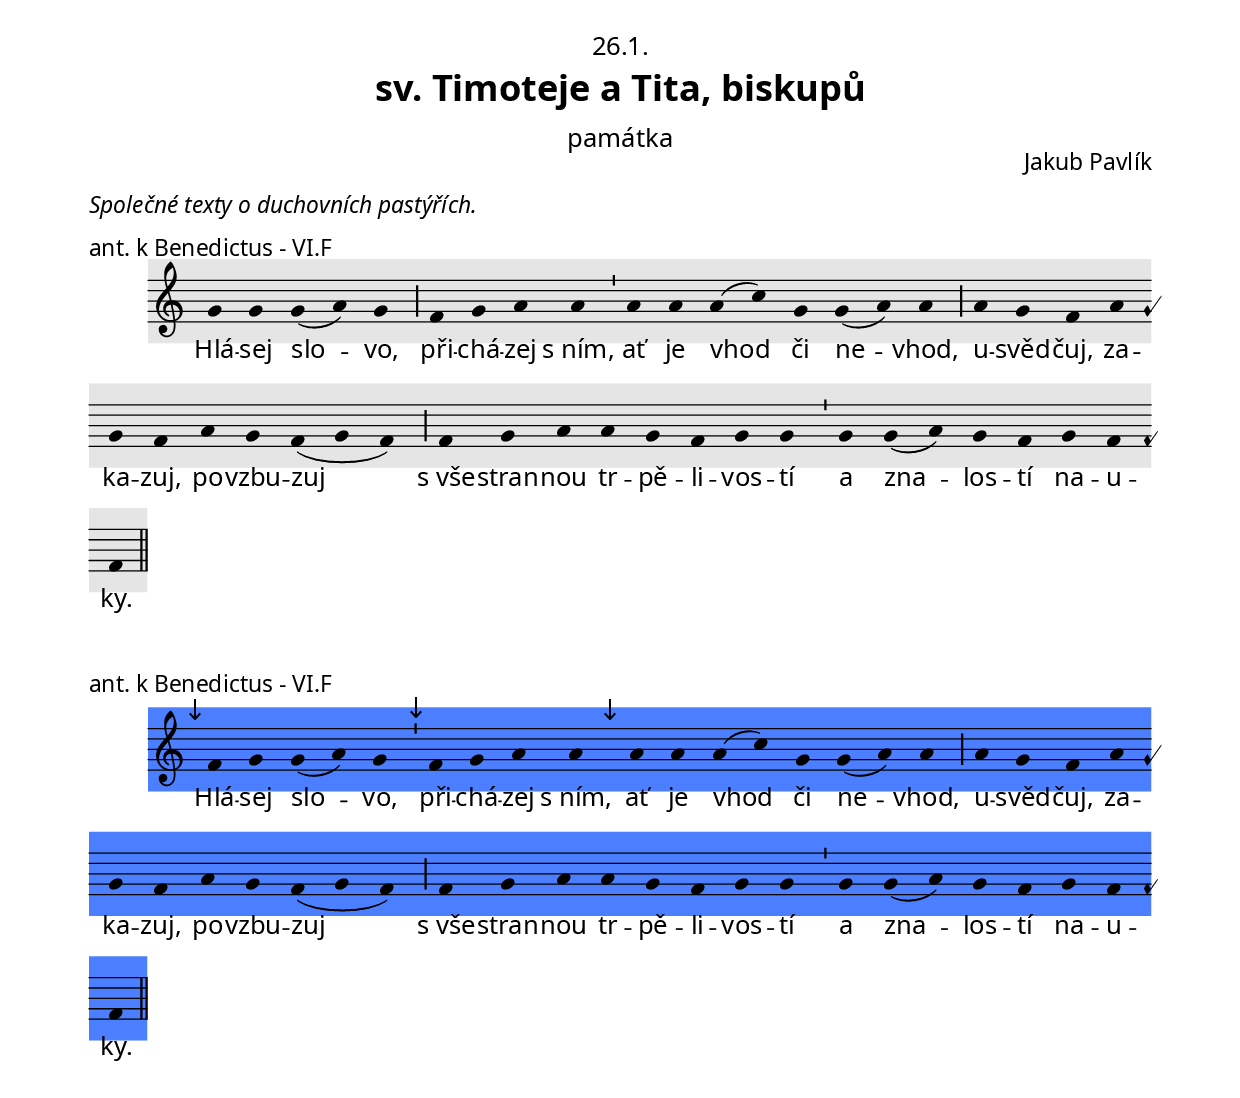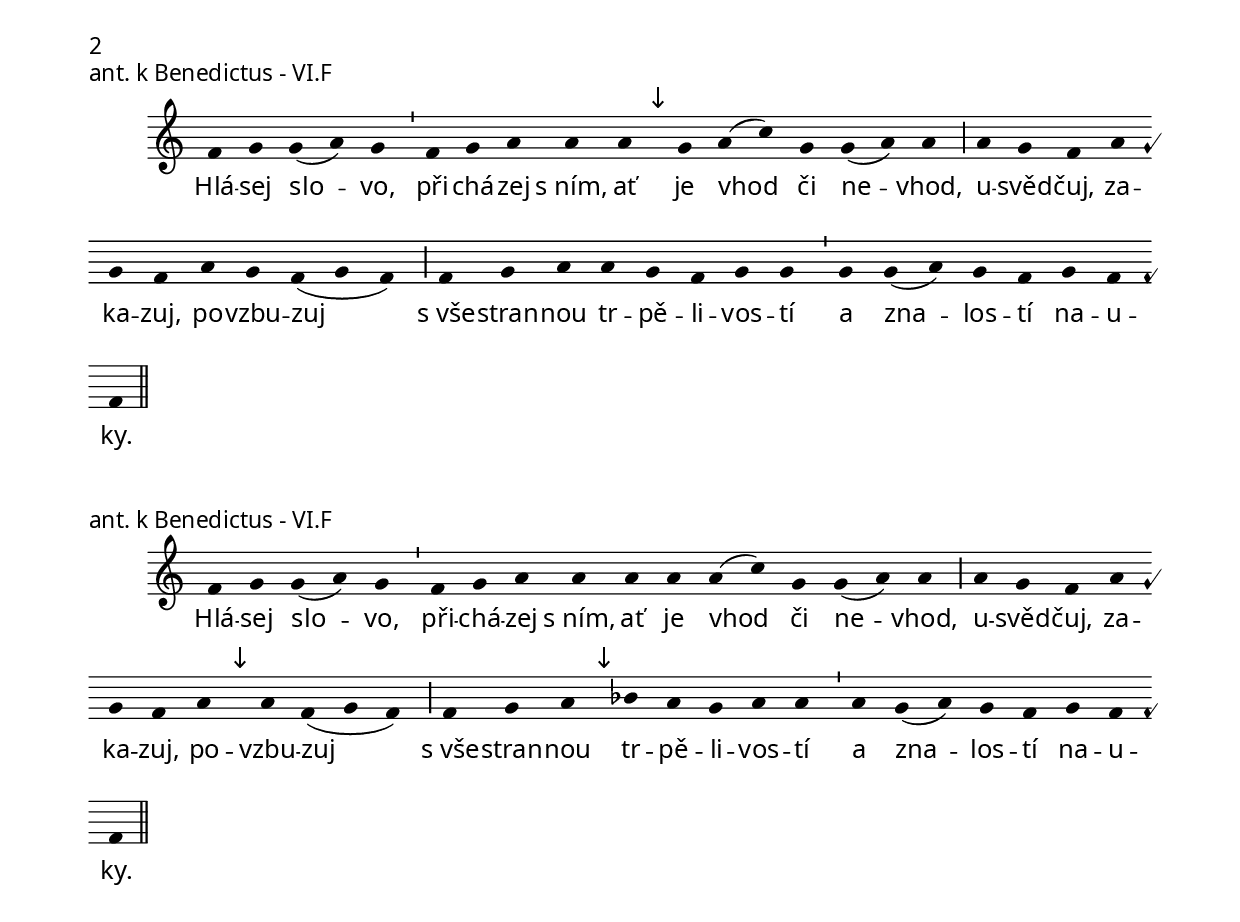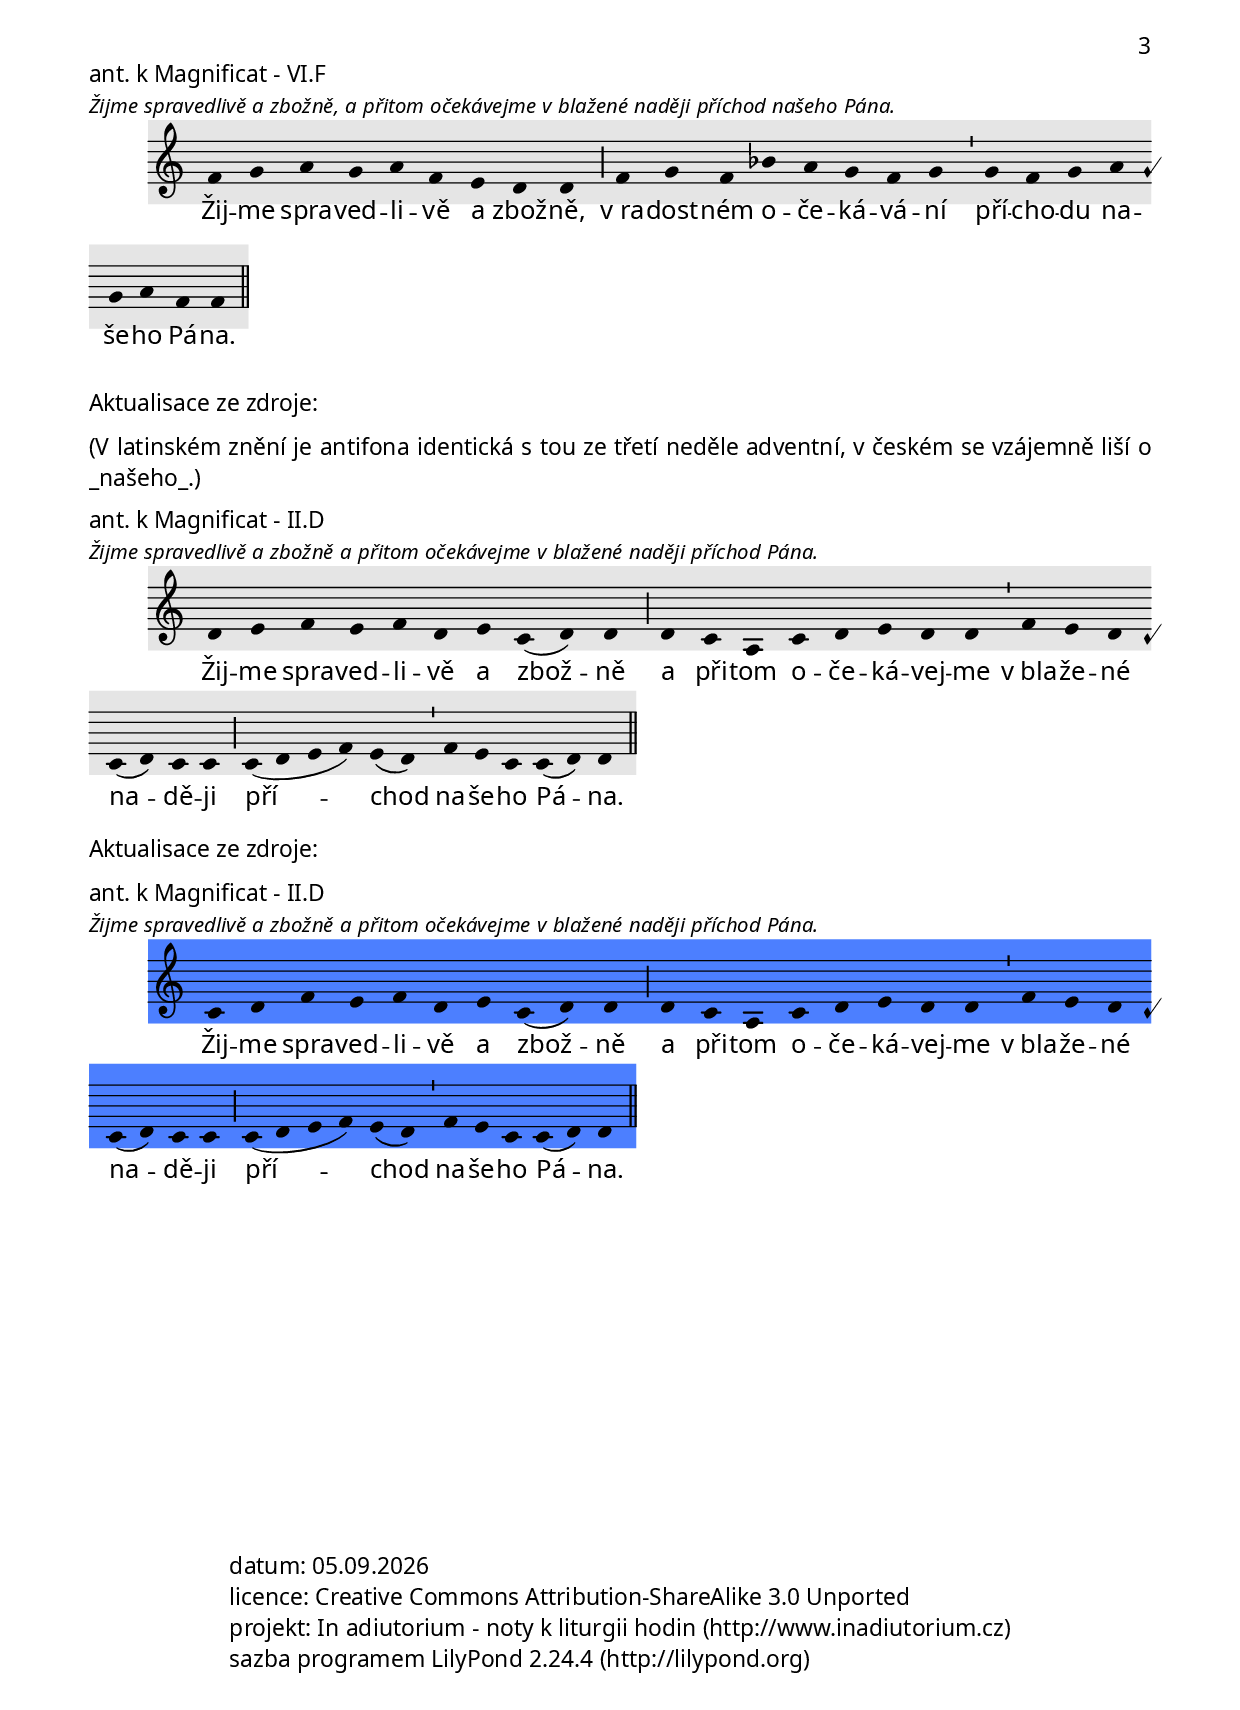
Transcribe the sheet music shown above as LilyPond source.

\version "2.17.24"

\include "../spolecne.ly"

\header {
  title = \markup\titleSvatek
            "sv. Timoteje a Tita, biskupů"
            památka
            26.1.
  composer = "Jakub Pavlík"
}

\markup\communia #'(#:pastyr)

\score {
  \relative c'' {
    \zvyraznovacSedy
    \choralniRezim
    g4 g g( a) g \barMaior
    f g a a \barMin a a a( c) g g( a) a \barMaior
    a g f
    a g f
    a g f( g f) \barMaior
    f g a a g f g g \barMin
    g g( a) g f g f f \barFinalis
  }
  \addlyrics {
    Hlá -- sej slo -- vo,
    při -- chá -- zej s_ním, ať je vhod či ne -- vhod,
    u -- svěd -- čuj,
    za -- ka -- zuj,
    po -- vzbu -- zuj
    s_vše -- stran -- nou tr -- pě -- li -- vos -- tí
    a zna -- los -- tí na -- u -- ky.
  }
  \header {
    quid = "ant. k Benedictus"
    modus = "VI"
    differentia = "F"
    psalmus = ""
    id = "aben"
    piece = \markup {\sestavTitulekBezZalmu}
  }
}

\score {
  \relative c' {
    \zvyraznovacModry
    \choralniRezim
    \mark\sipka f4 g g( a) g \mark\sipka \barMin
    f g a a \mark\sipka a a a( c) g g( a) a \barMaior
    a g f
    a g f
    a g f( g f) \barMaior
    f g a a g f g g \barMin
    g g( a) g f g f f \barFinalis
  }
  \addlyrics {
    Hlá -- sej slo -- vo,
    při -- chá -- zej s_ním, ať je vhod či ne -- vhod,
    u -- svěd -- čuj,
    za -- ka -- zuj,
    po -- vzbu -- zuj
    s_vše -- stran -- nou tr -- pě -- li -- vos -- tí
    a zna -- los -- tí na -- u -- ky.
  }
  \header {
    quid = "ant. k Benedictus"
    modus = "VI"
    differentia = "F"
    psalmus = ""
    id = "aben"
    piece = \markup {\sestavTitulekBezZalmu}
  }
}

\score {
  \relative c' {
    \choralniRezim
    f4 g g( a) g \barMin
    f g a a a \mark\sipka g a( c) g g( a) a \barMaior
    a g f
    a g f
    a g f( g f) \barMaior
    f g a a g f g g \barMin
    g g( a) g f g f f \barFinalis
  }
  \addlyrics {
    Hlá -- sej slo -- vo,
    při -- chá -- zej s_ním, ať je vhod či ne -- vhod,
    u -- svěd -- čuj,
    za -- ka -- zuj,
    po -- vzbu -- zuj
    s_vše -- stran -- nou tr -- pě -- li -- vos -- tí
    a zna -- los -- tí na -- u -- ky.
  }
  \header {
    quid = "ant. k Benedictus"
    modus = "VI"
    differentia = "F"
    psalmus = ""
    id = "aben"
    piece = \markup {\sestavTitulekBezZalmu}
  }
}

\score {
  \relative c' {
    \choralniRezim
    f4 g g( a) g \barMin
    f g a a a a a( c) g g( a) a \barMaior
    a g f
    a g f
    a \mark\sipka a f( g f) \barMaior
    f g a \mark\sipka bes a g a a \barMin
    a g( a) g f g f f \barFinalis
  }
  \addlyrics {
    Hlá -- sej slo -- vo,
    při -- chá -- zej s_ním, ať je vhod či ne -- vhod,
    u -- svěd -- čuj,
    za -- ka -- zuj,
    po -- vzbu -- zuj
    s_vše -- stran -- nou tr -- pě -- li -- vos -- tí
    a zna -- los -- tí na -- u -- ky.
  }
  \header {
    quid = "ant. k Benedictus"
    modus = "VI"
    differentia = "F"
    psalmus = ""
    id = "aben"
    piece = \markup {\sestavTitulekBezZalmu}
  }
}

\pageBreak

\score {
  \relative c' {
    \zvyraznovacSedy
    \choralniRezim
    f4 g a g a f e d d \barMaior
    f g f bes a g f g \barMin
    g f g a g a f f \barFinalis
  }
  \addlyrics {
    Žij -- me spra -- ved -- li -- vě a zbož -- ně,
    % a přitom očekávejme v blažené naději % ne, to zní hrozně; to bych se styděl i vyslovit - natož pro to hledat nápěv...
    % pří -- chod na -- še -- ho Pá -- na.
    v_ra -- dost -- ném o -- če -- ká -- vá -- ní
    pří -- cho -- du na -- še -- ho Pá -- na.
  }
  \header {
    textus_approbatus = "Žijme spravedlivě a zbožně,
    a přitom očekávejme v blažené naději příchod našeho Pána."
    quid = "ant. k Magnificat"
    modus = "VI"
    differentia = "F"
    psalmus = ""
    fial = "antifony/advent_tyden3.ly#ne-2ne-a3"
    id = "amag"
    piece = \markup {\sestavTitulekBezZalmu}
  }
}

\markup{Aktualisace ze zdroje:}

\markup\justify{
  (V latinském znění je antifona identická s tou ze třetí neděle adventní,
  v českém se vzájemně liší o _našeho_.)
}

\score {
  \relative c' {
    \zvyraznovacSedy
    \choralniRezim
    d4 e f e f d e c( d) d \barMaior
    d c a c d e d d \barMin
    f e d c( d) c c \barMaior
    c( d e f) e( d) \barMin
    f e c c( d) d \barFinalis
  }
  \addlyrics {
    Žij -- me spra -- ved -- li -- vě a zbož -- ně
    a při -- tom o -- če -- ká -- vej -- me
    v_bla -- že -- né na -- dě -- ji
    pří -- chod
    na -- še -- ho Pá -- na.
  }
  \header {
    textus_approbatus = "Žijme spravedlivě a zbožně
    a přitom očekávejme v blažené naději příchod Pána."
    quid = "ant. k Magnificat"
    modus = "II"
    differentia = "D"
    psalmus = ""
    fial = "antifony/advent_tyden3.ly#ne-2ne-a3"
    id = "amag"
    piece = \markup {\sestavTitulekBezZalmu}
  }
}

\markup\aktualisace

\score {
  \relative c' {
    \zvyraznovacModry
    \choralniRezim
    c4 d f e f d e c( d) d \barMaior
    d c a c d e d d \barMin
    f e d c( d) c c \barMaior
    c( d e f) e( d) \barMin
    f e c c( d) d \barFinalis
  }
  \addlyrics {
    Žij -- me spra -- ved -- li -- vě a zbož -- ně
    a při -- tom o -- če -- ká -- vej -- me
    v_bla -- že -- né na -- dě -- ji
    pří -- chod
    na -- še -- ho Pá -- na.
  }
  \header {
    textus_approbatus = "Žijme spravedlivě a zbožně
    a přitom očekávejme v blažené naději příchod Pána."
    quid = "ant. k Magnificat"
    modus = "II"
    differentia = "D"
    psalmus = ""
    fial = "antifony/advent_tyden3.ly#ne-2ne-a3"
    id = "amag"
    piece = \markup {\sestavTitulekBezZalmu}
  }
}
